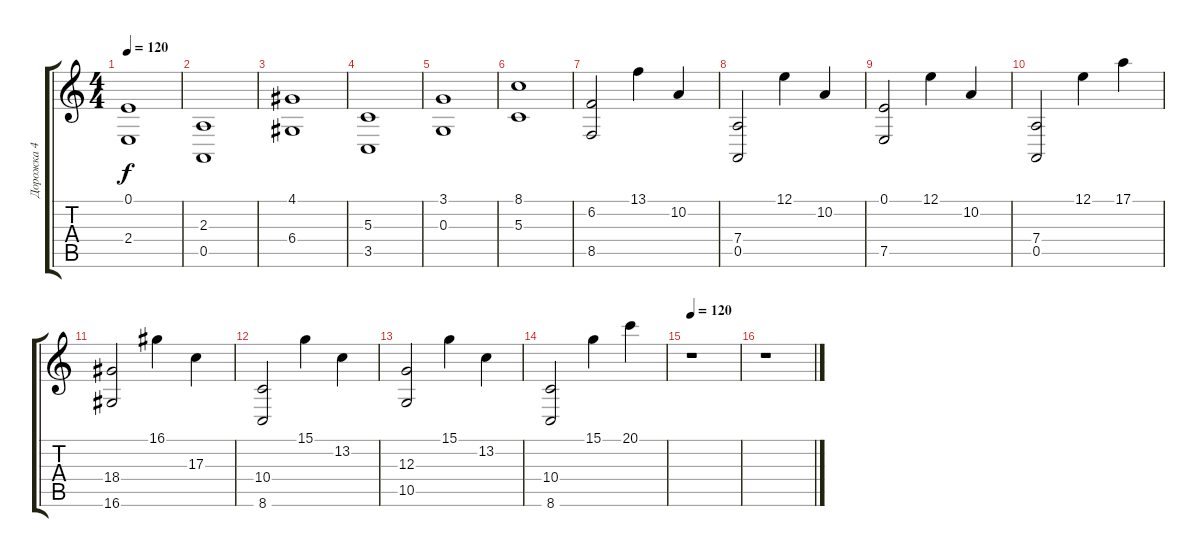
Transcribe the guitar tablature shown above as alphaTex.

\track ("Дорожка 4" "Дорожка 4") {instrument fx6goblins}
\staff {score tabs}
\tuning (E4 B3 G3 D3 A2 E2) {hide}
\ts (4 4)
\tempo 120
\clef g2
\ks c
(0.1 2.4).1{dy f} |
(2.3 0.5).1 |
(4.1 6.4).1 |
(5.3 3.5).1 |
(3.1 0.3).1 |
(8.1 5.3).1 |
(6.2 8.5).2 13.1.4 10.2.4 |
(7.4 0.5).2 12.1.4 10.2.4 |
(0.1 7.5).2 12.1.4 10.2.4 |
(7.4 0.5).2 12.1.4 17.1.4 |
(18.4 16.6).2 16.1.4 17.3.4 |
(10.4 8.6).2 15.1.4 13.2.4 |
(12.3 10.5).2 15.1.4 13.2.4 |
(10.4 8.6).2 15.1.4 20.1.4 |
\tempo 120
r.1 |
r.1
